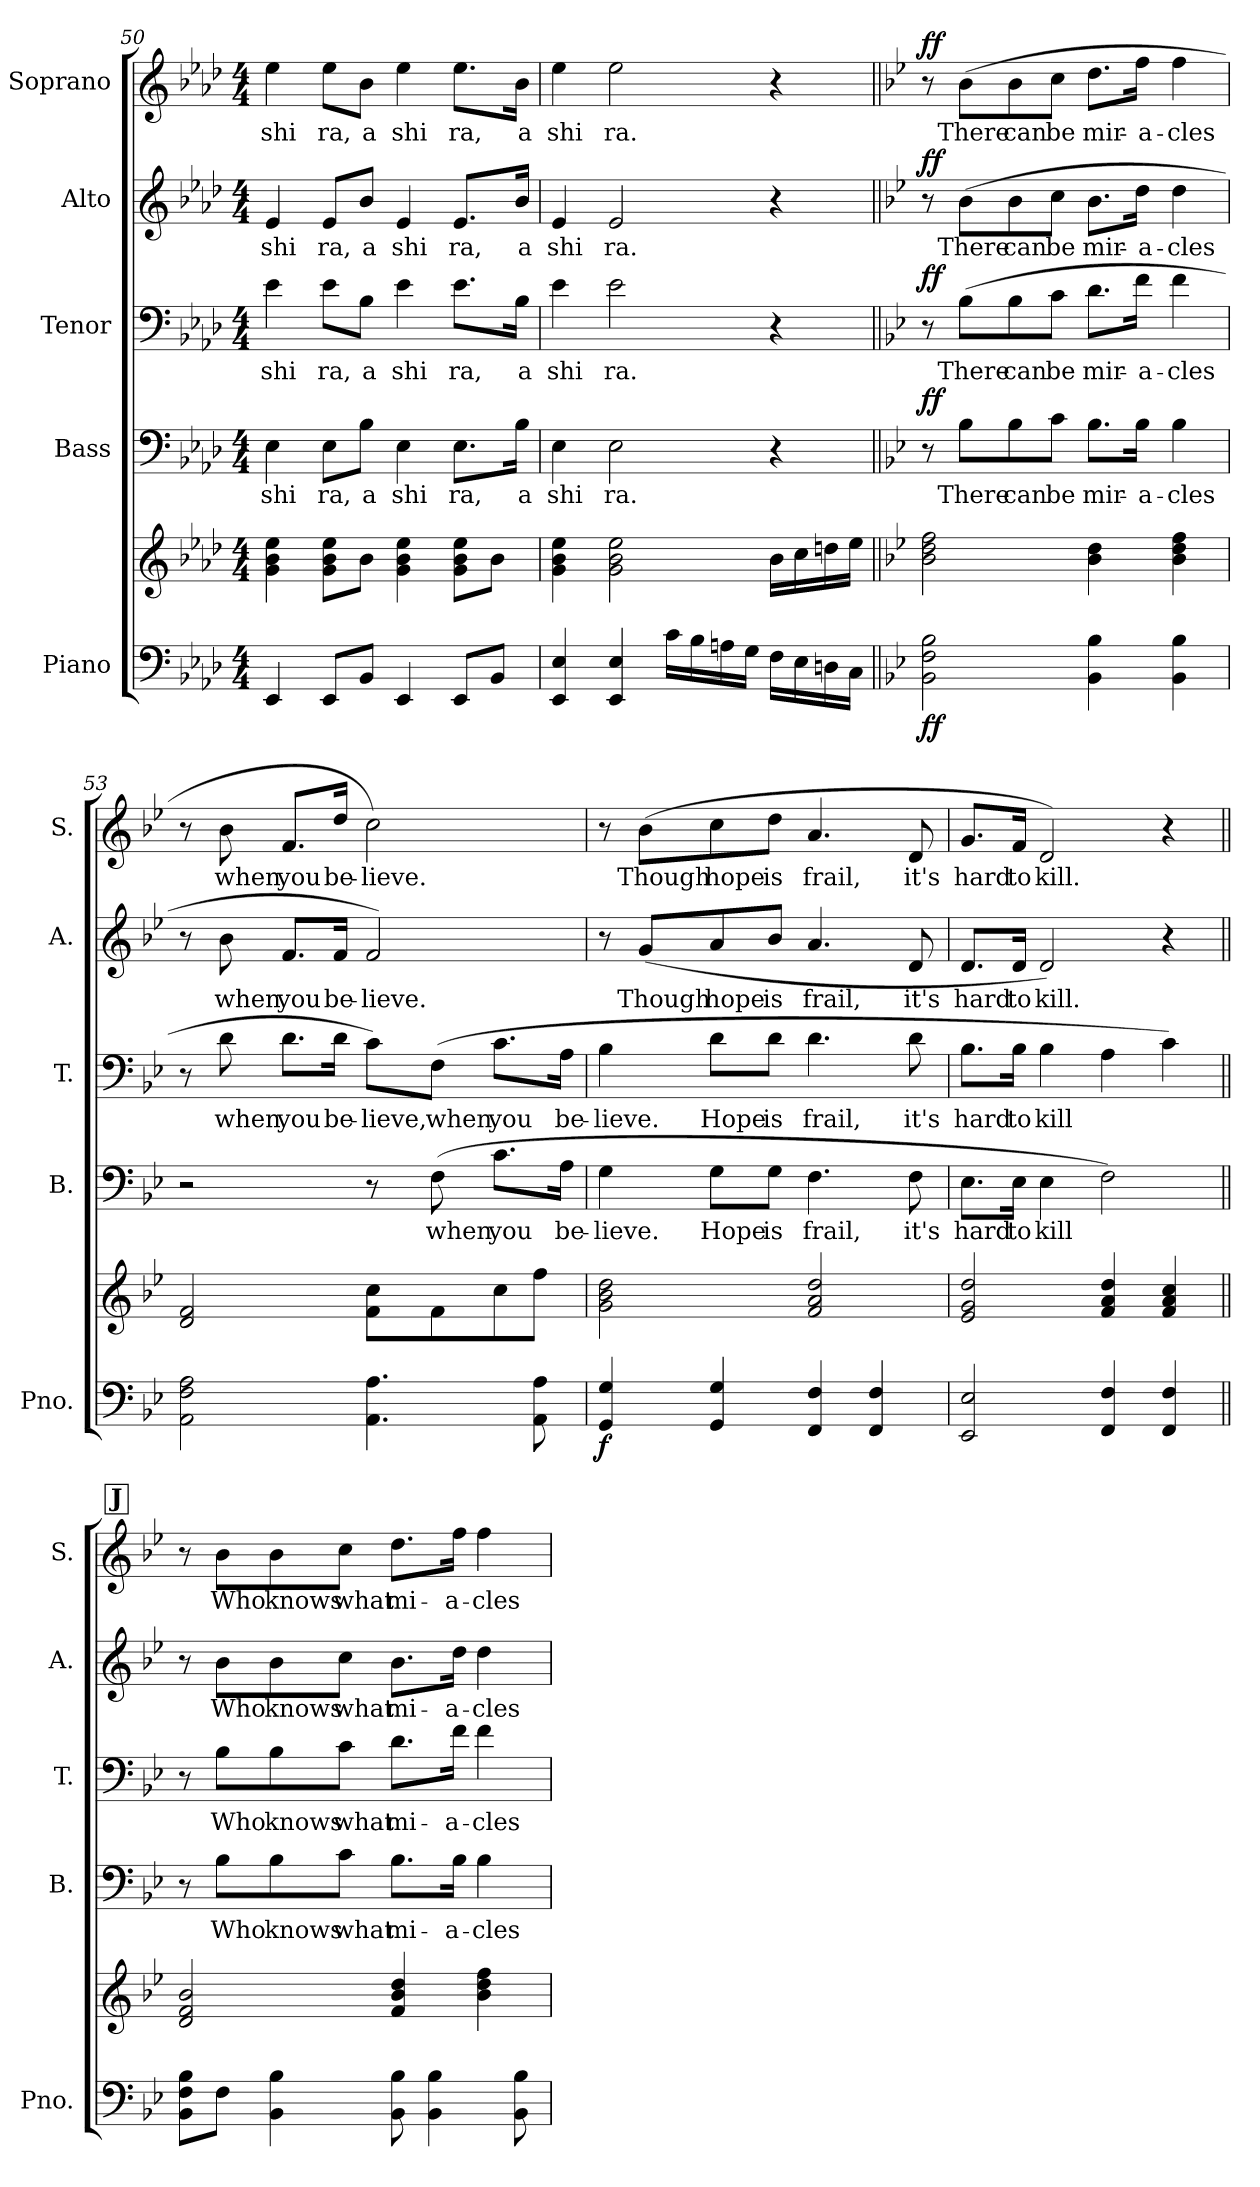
**kern	**kern	**dynam	**kern	**text	**dynam	**kern	**text	**dynam	**kern	**text	**dynam	**kern	**text	**dynam
*part5	*part5	*part5	*part4	*part4	*part4	*part3	*part3	*part3	*part2	*part2	*part2	*part1	*part1	*part1
*staff6	*staff5	*staff5/6	*staff4	*staff4	*staff4	*staff3	*staff3	*staff3	*staff2	*staff2	*staff2	*staff1	*staff1	*staff1
*I"Piano	*	*	*I"Bass	*	*	*I"Tenor	*	*	*I"Alto	*	*	*I"Soprano	*	*
*I'Pno.	*	*	*I'B.	*	*	*I'T.	*	*	*I'A.	*	*	*I'S.	*	*
*clefF4	*clefG2	*	*clefF4	*	*	*clefF4	*	*	*clefG2	*	*	*clefG2	*	*
*k[b-e-a-d-]	*k[b-e-a-d-]	*	*k[b-e-a-d-]	*	*	*k[b-e-a-d-]	*	*	*k[b-e-a-d-]	*	*	*k[b-e-a-d-]	*	*
*M4/4	*M4/4	*	*M4/4	*	*	*M4/4	*	*	*M4/4	*	*	*M4/4	*	*
*MM98	*MM98	*	*MM98	*	*	*MM98	*	*	*MM98	*	*	*MM98	*	*
=50	=50	=50	=50	=50	=50	=50	=50	=50	=50	=50	=50	=50	=50	=50
!	!	!	!	!LO:LY:b	!	!	!LO:LY:b	!	!	!LO:LY:b	!	!	!LO:LY:b	!
4EE-/	4g\ 4b-\ 4ee-\	.	4E-\	shi	.	4e-\	shi	.	4e-/	shi	.	4ee-\	shi	.
!	!	!	!	!LO:LY:b	!	!	!LO:LY:b	!	!	!LO:LY:b	!	!	!LO:LY:b	!
8EE-/L	8g\ 8b-\ 8ee-\L	.	8E-\L	ra,	.	8e-\L	ra,	.	8e-/L	ra,	.	8ee-\L	ra,	.
!	!	!	!	!LO:LY:b	!	!	!LO:LY:b	!	!	!LO:LY:b	!	!	!LO:LY:b	!
8BB-/J	8b-\J	.	8B-\J	a	.	8B-\J	a	.	8b-/J	a	.	8b-\J	a	.
!	!	!	!	!LO:LY:b	!	!	!LO:LY:b	!	!	!LO:LY:b	!	!	!LO:LY:b	!
4EE-/	4g\ 4b-\ 4ee-\	.	4E-\	shi	.	4e-\	shi	.	4e-/	shi	.	4ee-\	shi	.
!	!	!	!	!LO:LY:b	!	!	!LO:LY:b	!	!	!LO:LY:b	!	!	!LO:LY:b	!
8EE-/L	8g\ 8b-\ 8ee-\L	.	8.E-\L	ra,	.	8.e-\L	ra,	.	8.e-/L	ra,	.	8.ee-\L	ra,	.
8BB-/J	8b-\J	.	.	.	.	.	.	.	.	.	.	.	.	.
!	!	!	!	!LO:LY:b	!	!	!LO:LY:b	!	!	!LO:LY:b	!	!	!LO:LY:b	!
.	.	.	16B-\Jk	a	.	16B-\Jk	a	.	16b-/Jk	a	.	16b-\Jk	a	.
=51	=51	=51	=51	=51	=51	=51	=51	=51	=51	=51	=51	=51	=51	=51
!	!	!	!	!LO:LY:b	!	!	!LO:LY:b	!	!	!LO:LY:b	!	!	!LO:LY:b	!
4EE-/ 4E-/	4g\ 4b-\ 4ee-\	.	4E-\	shi	.	4e-\	shi	.	4e-/	shi	.	4ee-\	shi	.
!	!	!	!	!LO:LY:b	!	!	!LO:LY:b	!	!	!LO:LY:b	!	!	!LO:LY:b	!
4EE-/ 4E-/	2g\ 2b-\ 2ee-\	.	2E-\	ra.	.	2e-\	ra.	.	2e-/	ra.	.	2ee-\	ra.	.
16c\LL	.	.	.	.	.	.	.	.	.	.	.	.	.	.
16B-\	.	.	.	.	.	.	.	.	.	.	.	.	.	.
16An\	.	.	.	.	.	.	.	.	.	.	.	.	.	.
16G\JJ	.	.	.	.	.	.	.	.	.	.	.	.	.	.
*	*	*	*	*	*	*	*	*	*	*	*	*MM80	*	*
16F\LL	16b-\LL	.	4r	.	.	4r	.	.	4r	.	.	4r	.	.
16E-\	16cc\	.	.	.	.	.	.	.	.	.	.	.	.	.
16Dn\	16ddn\	.	.	.	.	.	.	.	.	.	.	.	.	.
16C\JJ	16ee-\JJ	.	.	.	.	.	.	.	.	.	.	.	.	.
!!LO:PB:g=z
=52||	=52||	=52||	=52||	=52||	=52||	=52||	=52||	=52||	=52||	=52||	=52||	=52||	=52||	=52||
!!LO:REH:place=s1:a:B:fs=14:t=I
*k[b-e-]	*k[b-e-]	*	*k[b-e-]	*	*	*k[b-e-]	*	*	*k[b-e-]	*	*	*k[b-e-]	*	*
*	*	*	*	*	*	*	*	*	*	*	*	*MM70	*	*
!	!	!LO:DY:b=2	!	!	!LO:DY:b	!	!	!LO:DY:b	!	!	!LO:DY:b	!	!	!LO:DY:b
2BB-\ 2F\ 2B-\	2b-\ 2dd\ 2ff\	ff	8r	.	ff	8r	.	ff	8r	.	ff	8r	.	ff
!	!	!	!	!LO:LY:b	!	!	!LO:LY:b	!	!	!LO:LY:b	!	!	!LO:LY:b	!
.	.	.	8B-\L	There	.	(8B-\L	There	.	(8b-\L	There	.	(8b-\L	There	.
!	!	!	!	!LO:LY:b	!	!	!LO:LY:b	!	!	!LO:LY:b	!	!	!LO:LY:b	!
.	.	.	8B-\	can	.	8B-\	can	.	8b-\	can	.	8b-\	can	.
!	!	!	!	!LO:LY:b	!	!	!LO:LY:b	!	!	!LO:LY:b	!	!	!LO:LY:b	!
.	.	.	8c\J	be	.	8c\J	be	.	8cc\J	be	.	8cc\J	be	.
!	!	!	!	!LO:LY:b	!	!	!LO:LY:b	!	!	!LO:LY:b	!	!	!LO:LY:b	!
4BB-\ 4B-\	4b-\ 4dd\	.	8.B-\L	mir-	.	8.d\L	mir-	.	8.b-\L	mir-	.	8.dd\L	mir-	.
!	!	!	!	!LO:LY:b	!	!	!LO:LY:b	!	!	!LO:LY:b	!	!	!LO:LY:b	!
.	.	.	16B-\Jk	-a-	.	16f\Jk	-a-	.	16dd\Jk	-a-	.	16ff\Jk	-a-	.
!	!	!	!	!LO:LY:b	!	!	!LO:LY:b	!	!	!LO:LY:b	!	!	!LO:LY:b	!
4BB-\ 4B-\	4b-\ 4dd\ 4ff\	.	4B-\	-cles	.	4f\	-cles	.	4dd\	-cles	.	4ff\	-cles	.
=53	=53	=53	=53	=53	=53	=53	=53	=53	=53	=53	=53	=53	=53	=53
2AA\ 2F\ 2A\	2d/ 2f/	.	2r	.	.	8r	.	.	8r	.	.	8r	.	.
!	!	!	!	!	!	!	!LO:LY:b	!	!	!LO:LY:b	!	!	!LO:LY:b	!
.	.	.	.	.	.	8d\	when	.	8b-\	when	.	8b-\	when	.
!	!	!	!	!	!	!	!LO:LY:b	!	!	!LO:LY:b	!	!	!LO:LY:b	!
.	.	.	.	.	.	8.d\L	you	.	8.f/L	you	.	8.f/L	you	.
!	!	!	!	!	!	!	!LO:LY:b	!	!	!LO:LY:b	!	!	!LO:LY:b	!
.	.	.	.	.	.	16d\Jk	be-	.	16f/Jk	be-	.	16dd/Jk	be-	.
!	!	!	!	!	!	!	!LO:LY:b	!	!	!LO:LY:b	!	!	!LO:LY:b	!
4.AA\ 4.A\	8f\ 8cc\L	.	8r	.	.	8c\L)	-lieve,	.	2f/)	-lieve.	.	2cc\)	-lieve.	.
!	!	!	!	!LO:LY:b	!	!	!LO:LY:b	!	!	!	!	!	!	!
.	8f\	.	(8F\	when	.	(8F\J	when	.	.	.	.	.	.	.
!	!	!	!	!LO:LY:b	!	!	!LO:LY:b	!	!	!	!	!	!	!
.	8cc\	.	8.c\L	you	.	8.c\L	you	.	.	.	.	.	.	.
8AA\ 8A\	8ff\J	.	.	.	.	.	.	.	.	.	.	.	.	.
!	!	!	!	!LO:LY:b	!	!	!LO:LY:b	!	!	!	!	!	!	!
.	.	.	16A\Jk	be-	.	16A\Jk	be-	.	.	.	.	.	.	.
!!LO:LB:g=z
=54	=54	=54	=54	=54	=54	=54	=54	=54	=54	=54	=54	=54	=54	=54
!	!	!LO:DY:b=2	!	!LO:LY:b	!	!	!LO:LY:b	!	!	!	!	!	!	!
4GG/ 4G/	2g\ 2b-\ 2dd\	f	4G\	-lieve.	.	4B-\	-lieve.	.	8r	.	.	8r	.	.
!	!	!	!	!	!	!	!	!	!	!LO:LY:b	!	!	!LO:LY:b	!
.	.	.	.	.	.	.	.	.	(8g/L	Though	.	(8b-\L	Though	.
!	!	!	!	!LO:LY:b	!	!	!LO:LY:b	!	!	!LO:LY:b	!	!	!LO:LY:b	!
4GG/ 4G/	.	.	8G\L	Hope	.	8d\L	Hope	.	8a/	hope	.	8cc\	hope	.
!	!	!	!	!LO:LY:b	!	!	!LO:LY:b	!	!	!LO:LY:b	!	!	!LO:LY:b	!
.	.	.	8G\J	is	.	8d\J	is	.	8b-/J	is	.	8dd\J	is	.
!	!	!	!	!LO:LY:b	!	!	!LO:LY:b	!	!	!LO:LY:b	!	!	!LO:LY:b	!
4FF/ 4F/	2f/ 2a/ 2dd/	.	4.F\	frail,	.	4.d\	frail,	.	4.a/	frail,	.	4.a/	frail,	.
4FF/ 4F/	.	.	.	.	.	.	.	.	.	.	.	.	.	.
!	!	!	!	!LO:LY:b	!	!	!LO:LY:b	!	!	!LO:LY:b	!	!	!LO:LY:b	!
.	.	.	8F\	it's	.	8d\	it's	.	8d/	it's	.	8d/	it's	.
=55	=55	=55	=55	=55	=55	=55	=55	=55	=55	=55	=55	=55	=55	=55
!	!	!	!	!LO:LY:b	!	!	!LO:LY:b	!	!	!LO:LY:b	!	!	!LO:LY:b	!
2EE-/ 2E-/	2e-/ 2g/ 2dd/	.	8.E-\L	hard	.	8.B-\L	hard	.	8.d/L	hard	.	8.g/L	hard	.
!	!	!	!	!LO:LY:b	!	!	!LO:LY:b	!	!	!LO:LY:b	!	!	!LO:LY:b	!
.	.	.	16E-\Jk	to	.	16B-\Jk	to	.	16d/Jk	to	.	16f/Jk	to	.
!	!	!	!	!LO:LY:b	!	!	!LO:LY:b	!	!	!LO:LY:b	!	!	!LO:LY:b	!
.	.	.	4E-\	kill	.	4B-\	kill	.	2d/)	kill.	.	2d/)	kill.	.
4FF/ 4F/	4f/ 4a/ 4dd/	.	2F\)	.	.	4A\	.	.	.	.	.	.	.	.
4FF/ 4F/	4f/ 4a/ 4cc/	.	.	.	.	4c\)	.	.	4r	.	.	4r	.	.
!!LO:PB:g=z
!!LO:REH:place=s1:a:B:fs=14:t=J
=56||	=56||	=56||	=56||	=56||	=56||	=56||	=56||	=56||	=56||	=56||	=56||	=56||	=56||	=56||
8BB-\ 8F\ 8B-\L	2d/ 2f/ 2b-/	.	8r	.	.	8r	.	.	8r	.	.	8r	.	.
!	!	!	!	!LO:LY:b	!	!	!LO:LY:b	!	!	!LO:LY:b	!	!	!LO:LY:b	!
8F\J	.	.	8B-\L	Who	.	8B-\L	Who	.	8b-\L	Who	.	8b-\L	Who	.
!	!	!	!	!LO:LY:b	!	!	!LO:LY:b	!	!	!LO:LY:b	!	!	!LO:LY:b	!
4BB-\ 4B-\	.	.	8B-\	knows	.	8B-\	knows	.	8b-\	knows	.	8b-\	knows	.
!	!	!	!	!LO:LY:b	!	!	!LO:LY:b	!	!	!LO:LY:b	!	!	!LO:LY:b	!
.	.	.	8c\J	what	.	8c\J	what	.	8cc\J	what	.	8cc\J	what	.
!	!	!	!	!LO:LY:b	!	!	!LO:LY:b	!	!	!LO:LY:b	!	!	!LO:LY:b	!
8BB-\ 8B-\	4f/ 4b-/ 4dd/	.	8.B-\L	mi-	.	8.d\L	mi-	.	8.b-\L	mi-	.	8.dd\L	mi-	.
4BB-\ 4B-\	.	.	.	.	.	.	.	.	.	.	.	.	.	.
!	!	!	!	!LO:LY:b	!	!	!LO:LY:b	!	!	!LO:LY:b	!	!	!LO:LY:b	!
.	.	.	16B-\Jk	-a-	.	16f\Jk	-a-	.	16dd\Jk	-a-	.	16ff\Jk	-a-	.
!	!	!	!	!LO:LY:b	!	!	!LO:LY:b	!	!	!LO:LY:b	!	!	!LO:LY:b	!
.	4b-\ 4dd\ 4ff\	.	4B-\	-cles	.	4f\	-cles	.	4dd\	-cles	.	4ff\	-cles	.
8BB-\ 8B-\	.	.	.	.	.	.	.	.	.	.	.	.	.	.
=	=	=	=	=	=	=	=	=	=	=	=	=	=	=
*-	*-	*-	*-	*-	*-	*-	*-	*-	*-	*-	*-	*-	*-	*-
